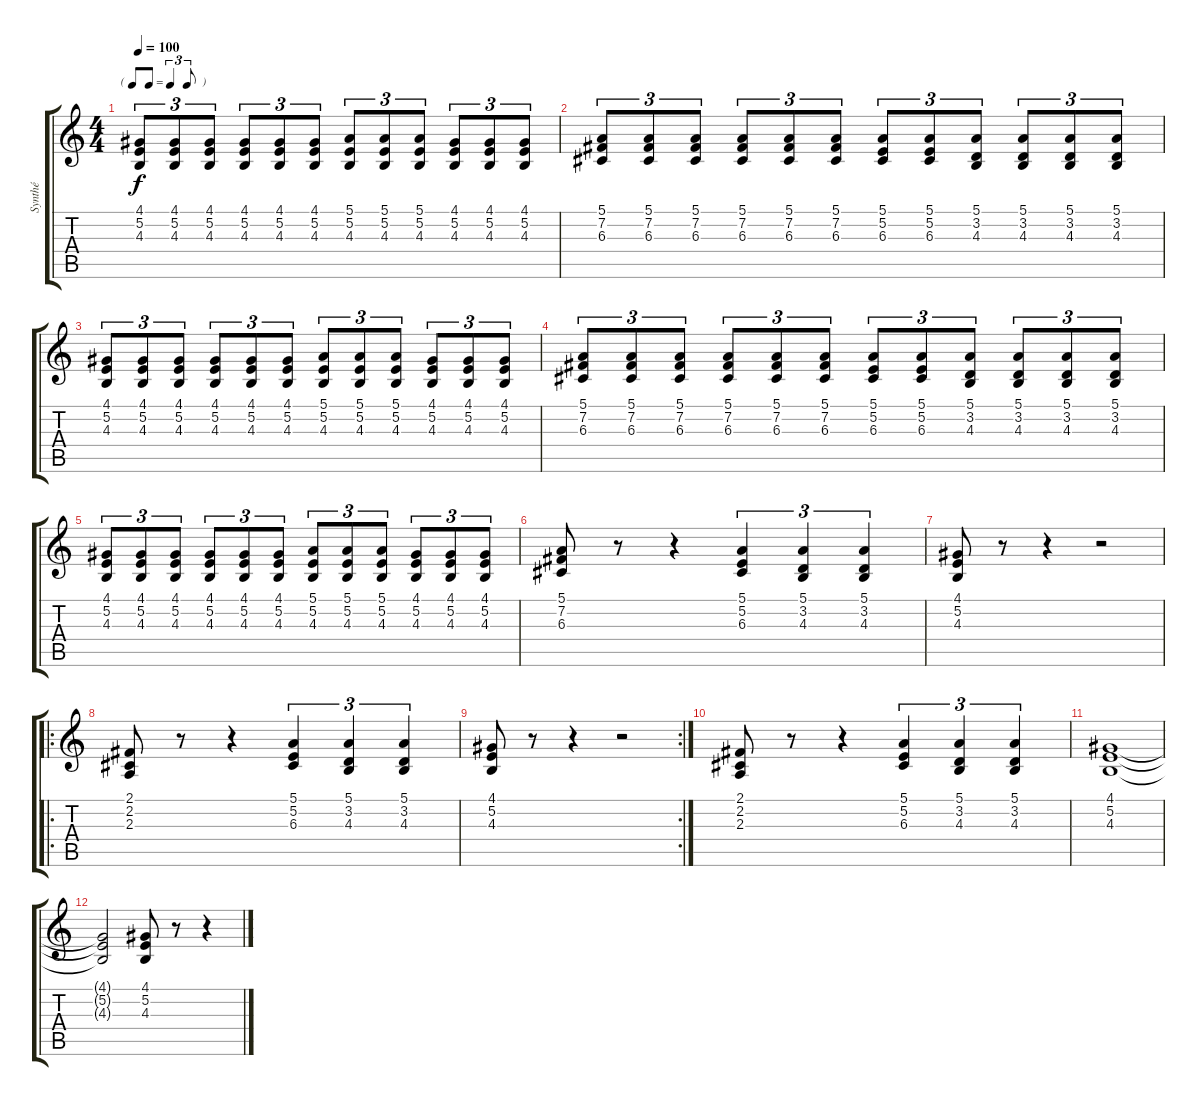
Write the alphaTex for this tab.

\track ("Synthé" "Synthé") {instrument acousticgrandpiano}
\staff {score tabs}
\tuning (E4 B3 G3 D3 A2 E2) {hide}
\ts (4 4)
\tf triplet8th
\tempo 100
\clef g2
\ks c
(4.1 5.2 4.3).8{tu (3 2) dy f} (4.1 5.2 4.3).8{tu (3 2)} (4.1 5.2 4.3).8{tu (3 2)} (4.1 5.2 4.3).8{tu (3 2)} (4.1 5.2 4.3).8{tu (3 2)} (4.1 5.2 4.3).8{tu (3 2)} (5.1 5.2 4.3).8{tu (3 2)} (5.1 5.2 4.3).8{tu (3 2)} (5.1 5.2 4.3).8{tu (3 2)} (4.1 5.2 4.3).8{tu (3 2)} (4.1 5.2 4.3).8{tu (3 2)} (4.1 5.2 4.3).8{tu (3 2)} |
(5.1 7.2 6.3).8{tu (3 2)} (5.1 7.2 6.3).8{tu (3 2)} (5.1 7.2 6.3).8{tu (3 2)} (5.1 7.2 6.3).8{tu (3 2)} (5.1 7.2 6.3).8{tu (3 2)} (5.1 7.2 6.3).8{tu (3 2)} (5.1 5.2 6.3).8{tu (3 2)} (5.1 5.2 6.3).8{tu (3 2)} (5.1 3.2 4.3).8{tu (3 2)} (5.1 3.2 4.3).8{tu (3 2)} (5.1 3.2 4.3).8{tu (3 2)} (5.1 3.2 4.3).8{tu (3 2)} |
(4.1 5.2 4.3).8{tu (3 2)} (4.1 5.2 4.3).8{tu (3 2)} (4.1 5.2 4.3).8{tu (3 2)} (4.1 5.2 4.3).8{tu (3 2)} (4.1 5.2 4.3).8{tu (3 2)} (4.1 5.2 4.3).8{tu (3 2)} (5.1 5.2 4.3).8{tu (3 2)} (5.1 5.2 4.3).8{tu (3 2)} (5.1 5.2 4.3).8{tu (3 2)} (4.1 5.2 4.3).8{tu (3 2)} (4.1 5.2 4.3).8{tu (3 2)} (4.1 5.2 4.3).8{tu (3 2)} |
(5.1 7.2 6.3).8{tu (3 2)} (5.1 7.2 6.3).8{tu (3 2)} (5.1 7.2 6.3).8{tu (3 2)} (5.1 7.2 6.3).8{tu (3 2)} (5.1 7.2 6.3).8{tu (3 2)} (5.1 7.2 6.3).8{tu (3 2)} (5.1 5.2 6.3).8{tu (3 2)} (5.1 5.2 6.3).8{tu (3 2)} (5.1 3.2 4.3).8{tu (3 2)} (5.1 3.2 4.3).8{tu (3 2)} (5.1 3.2 4.3).8{tu (3 2)} (5.1 3.2 4.3).8{tu (3 2)} |
(4.1 5.2 4.3).8{tu (3 2)} (4.1 5.2 4.3).8{tu (3 2)} (4.1 5.2 4.3).8{tu (3 2)} (4.1 5.2 4.3).8{tu (3 2)} (4.1 5.2 4.3).8{tu (3 2)} (4.1 5.2 4.3).8{tu (3 2)} (5.1 5.2 4.3).8{tu (3 2)} (5.1 5.2 4.3).8{tu (3 2)} (5.1 5.2 4.3).8{tu (3 2)} (4.1 5.2 4.3).8{tu (3 2)} (4.1 5.2 4.3).8{tu (3 2)} (4.1 5.2 4.3).8{tu (3 2)} |
(5.1 7.2 6.3).8 r.8 r.4 (5.1 5.2 6.3).4{tu (3 2)} (5.1 3.2 4.3).4{tu (3 2)} (5.1 3.2 4.3).4{tu (3 2)} |
(4.1 5.2 4.3).8 r.8 r.4 r.2 |
\ro
(2.1 2.2 2.3).8 r.8 r.4 (5.1 5.2 6.3).4{tu (3 2)} (5.1 3.2 4.3).4{tu (3 2)} (5.1 3.2 4.3).4{tu (3 2)} |
\rc 2
(4.1 5.2 4.3).8 r.8 r.4 r.2 |
(2.1 2.2 2.3).8 r.8 r.4 (5.1 5.2 6.3).4{tu (3 2)} (5.1 3.2 4.3).4{tu (3 2)} (5.1 3.2 4.3).4{tu (3 2)} |
(4.1 5.2 4.3).1 |
(4.1{t} 5.2{t} 4.3{t}).2 (4.1 5.2 4.3).8 r.8 r.4
